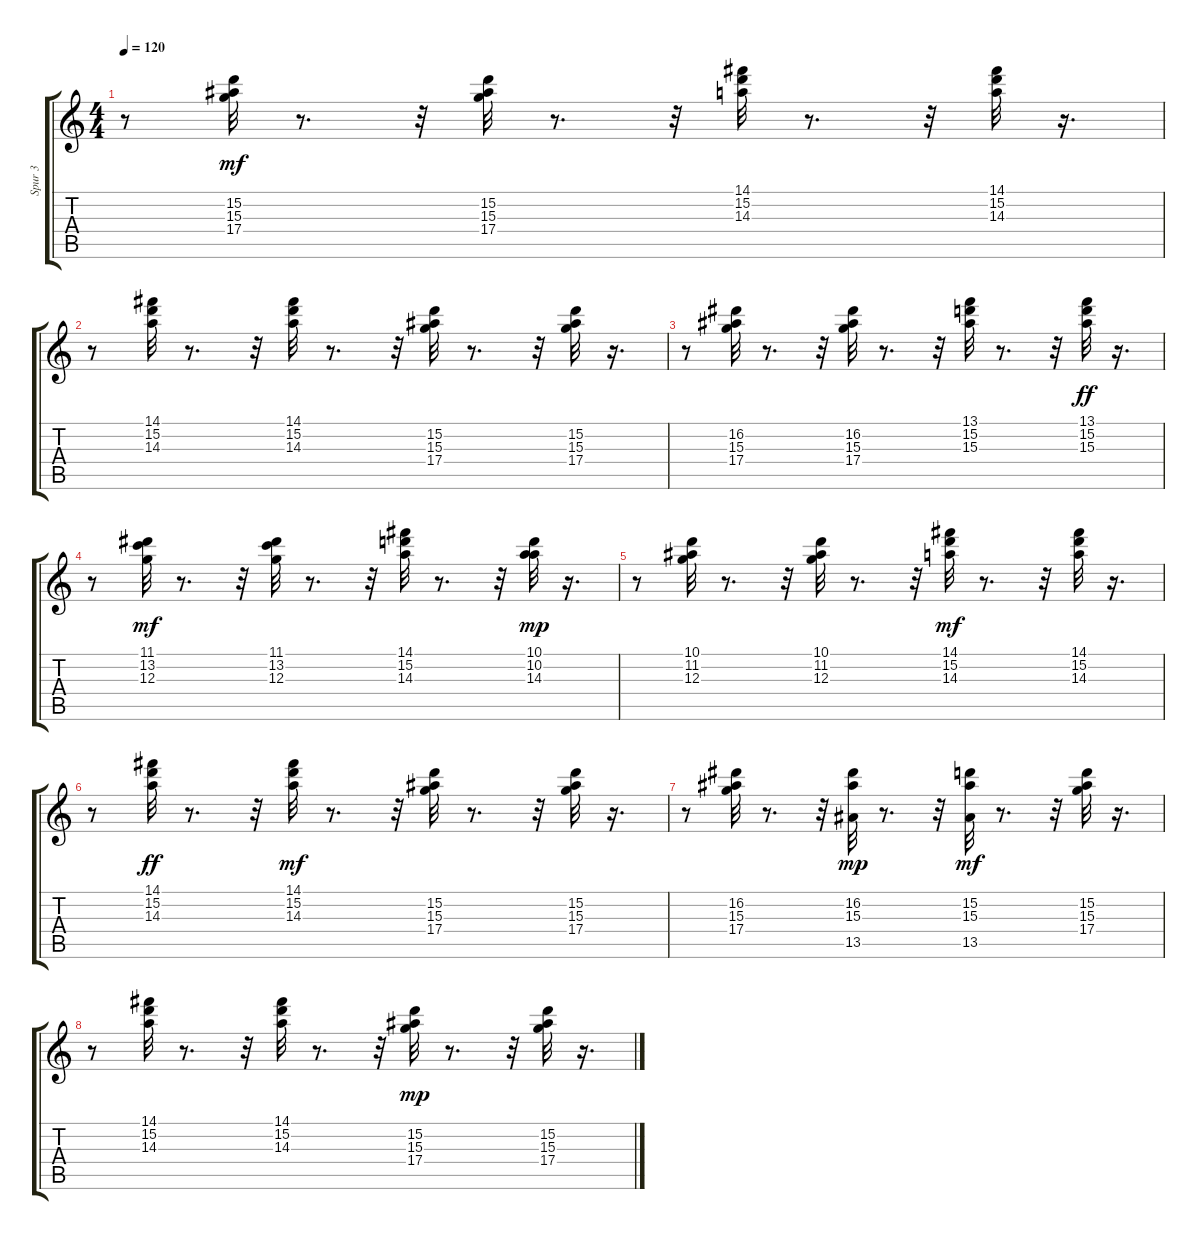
\track ("Spur 3" "Spur 3") {instrument acousticguitarsteel}
\staff {score tabs}
\tuning (E4 B3 G3 D3 A2 E2) {hide}
\ts (4 4)
\tempo 120
\clef g2
\ks c
r.8{dy f} (15.2 15.3 17.4).32{dy mf} r.8{d} r.32 (15.2 15.3 17.4).32 r.8{d} r.32 (14.1 15.2 14.3).32 r.8{d} r.32 (14.1 15.2 14.3).32 r.16{d} |
r.8 (14.1 15.2 14.3).32 r.8{d} r.32 (14.1 15.2 14.3).32 r.8{d} r.32 (15.2 15.3 17.4).32 r.8{d} r.32 (15.2 15.3 17.4).32 r.16{d} |
r.8 (16.2 15.3 17.4).32 r.8{d} r.32 (16.2 15.3 17.4).32 r.8{d} r.32 (13.1 15.2 15.3).32 r.8{d} r.32 (13.1 15.2 15.3).32{dy ff} r.16{d} |
r.8 (11.1 13.2 12.3).32{dy mf} r.8{d} r.32 (11.1 13.2 12.3).32 r.8{d} r.32 (14.1 15.2 14.3).32 r.8{d} r.32 (10.1 10.2 14.3).32{dy mp} r.16{d} |
r.8 (10.1 11.2 12.3).32 r.8{d} r.32 (10.1 11.2 12.3).32 r.8{d} r.32 (14.1 15.2 14.3).32{dy mf} r.8{d} r.32 (14.1 15.2 14.3).32 r.16{d} |
r.8 (14.1 15.2 14.3).32{dy ff} r.8{d} r.32 (14.1 15.2 14.3).32{dy mf} r.8{d} r.32 (15.2 15.3 17.4).32 r.8{d} r.32 (15.2 15.3 17.4).32 r.16{d} |
r.8 (16.2 15.3 17.4).32 r.8{d} r.32 (16.2 15.3 13.5).32{dy mp} r.8{d} r.32 (15.2 15.3 13.5).32{dy mf} r.8{d} r.32 (15.2 15.3 17.4).32 r.16{d} |
r.8 (14.1 15.2 14.3).32 r.8{d} r.32 (14.1 15.2 14.3).32 r.8{d} r.32 (15.2 15.3 17.4).32{dy mp} r.8{d} r.32 (15.2 15.3 17.4).32 r.16{d}
